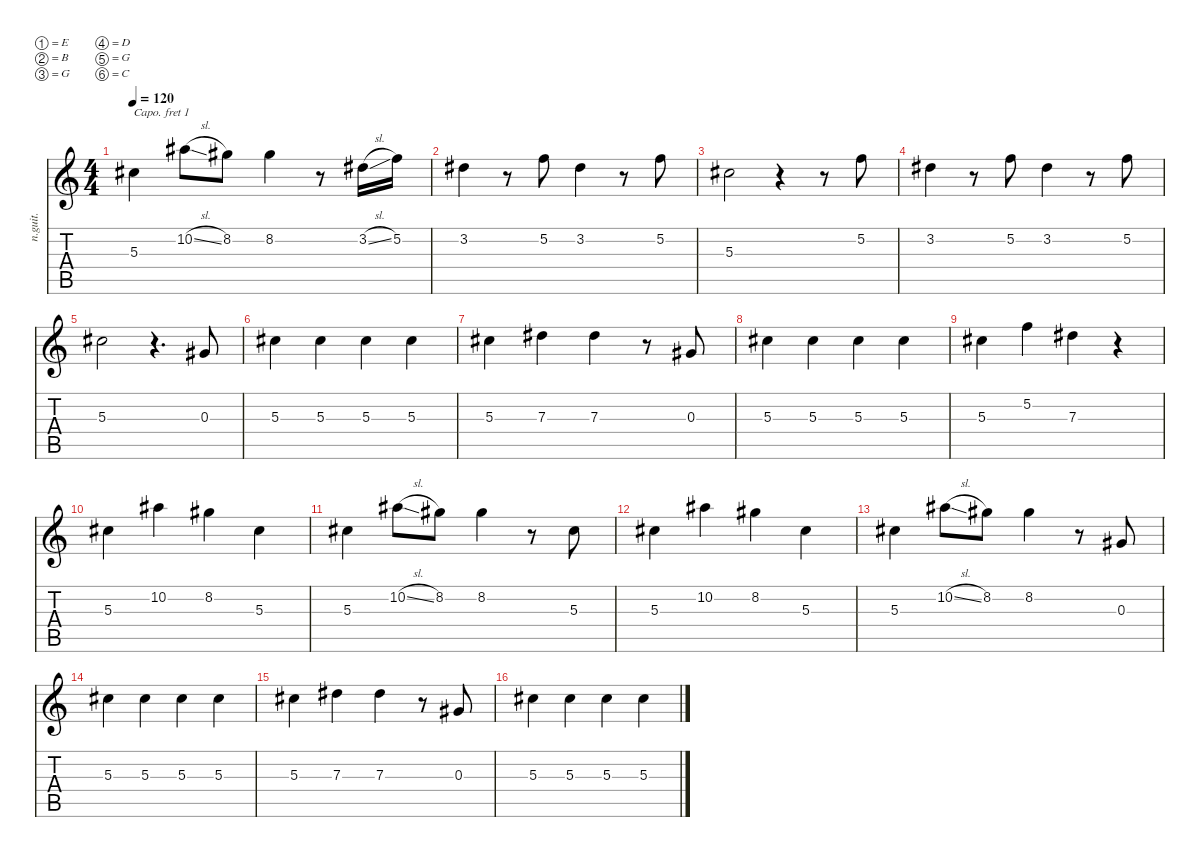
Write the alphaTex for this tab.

\defaultSystemsLayout 4
\hideDynamics
\bracketExtendMode nobrackets
\otherSystemsTrackNameOrientation horizontal
\track ("Guitar 1" "n.guit.") {defaultSystemsLayout 6 instrument acousticguitarnylon}
\staff {score tabs}
\capo 1
\tuning (E4 B3 G3 D3 G2 C2)
\ts (4 4)
\tempo 120
\clef g2
\ks c
5.3.4{dy mf} 10.2{sl}.8 8.2.8 8.2.4 r.8 3.2{sl}.16 5.2.16 |
3.2.4 r.8 5.2.8 3.2.4 r.8 5.2.8 |
5.3.2 r.4 r.8 5.2.8 |
3.2.4 r.8 5.2.8 3.2.4 r.8 5.2.8 |
5.3.2 r.4{d} 0.3.8 |
5.3.4 5.3.4 5.3.4 5.3.4 |
5.3.4 7.3.4 7.3.4 r.8 0.3.8 |
5.3.4 5.3.4 5.3.4 5.3.4 |
5.3.4 5.2.4 7.3.4 r.4 |
5.3.4 10.2.4 8.2.4 5.3.4 |
5.3.4 10.2{sl}.8 8.2.8 8.2.4 r.8 5.3.8 |
5.3.4 10.2.4 8.2.4 5.3.4 |
5.3.4 10.2{sl}.8 8.2.8 8.2.4 r.8 0.3.8 |
5.3.4 5.3.4 5.3.4 5.3.4 |
5.3.4 7.3.4 7.3.4 r.8 0.3.8 |
5.3.4 5.3.4 5.3.4 5.3.4
